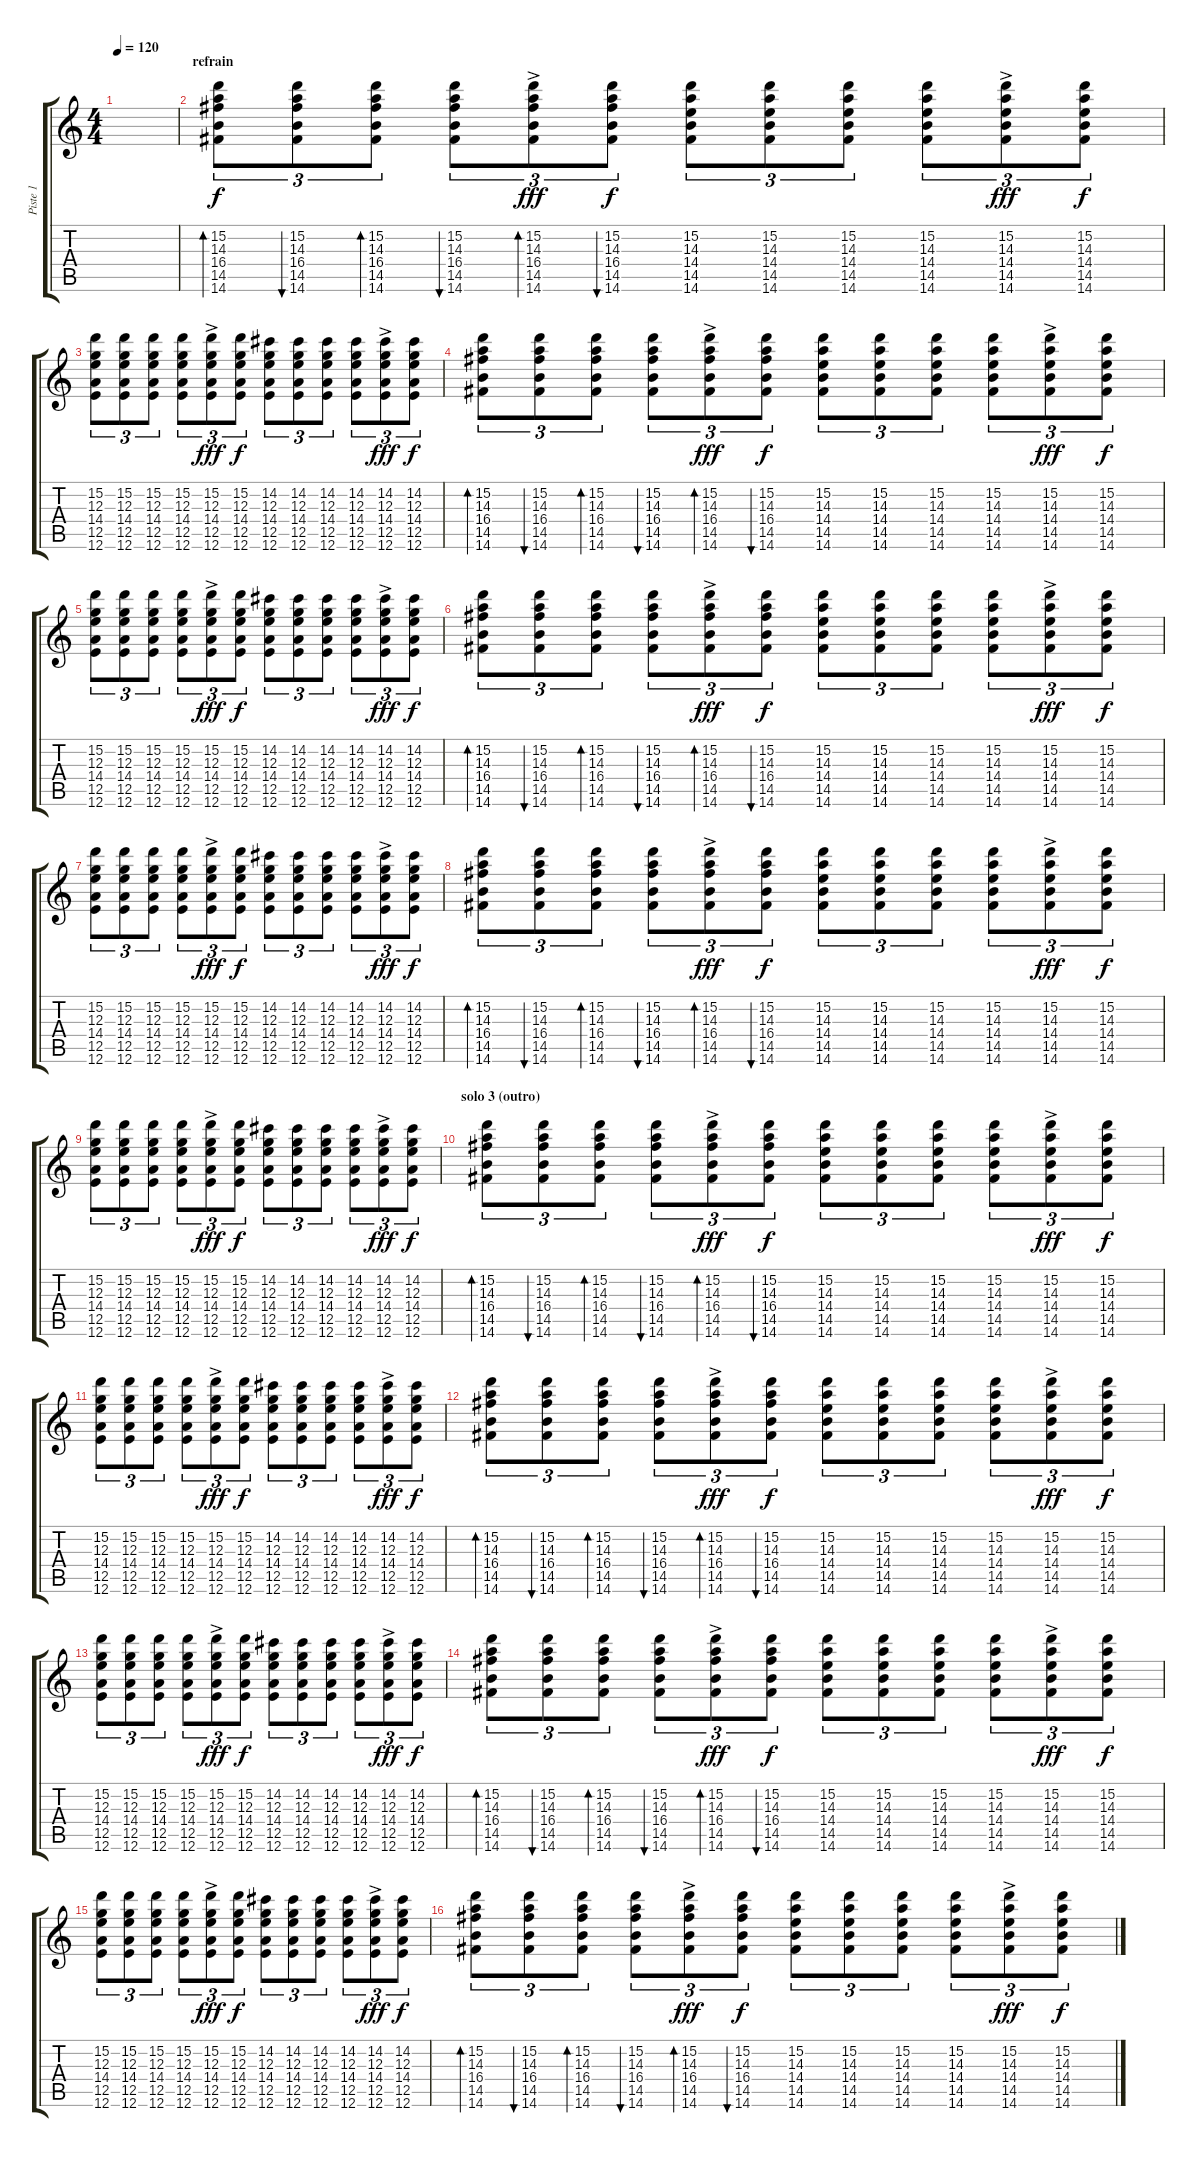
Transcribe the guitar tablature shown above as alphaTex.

\track ("Piste 1" "Piste 1") {instrument acousticguitarnylon}
\staff {score tabs}
\tuning (E4 B3 G3 D3 A2 E2) {hide}
\ts (4 4)
\tempo 120
\clef g2
\ks c
|
\section ("" "refrain")
(15.2 14.3 16.4 14.5 14.6).8{tu (3 2) bd 30} (15.2 14.3 16.4 14.5 14.6).8{tu (3 2) bu 30} (15.2 14.3 16.4 14.5 14.6).8{tu (3 2) bd 30} (15.2 14.3 16.4 14.5 14.6).8{tu (3 2) bu 30} (15.2{ac} 14.3{ac} 16.4{ac} 14.5{ac} 14.6{ac}).8{tu (3 2) bd 30 dy fff} (15.2 14.3 16.4 14.5 14.6).8{tu (3 2) bu 30 dy f} (15.2 14.3 14.4 14.5 14.6).8{tu (3 2)} (15.2 14.3 14.4 14.5 14.6).8{tu (3 2)} (15.2 14.3 14.4 14.5 14.6).8{tu (3 2)} (15.2 14.3 14.4 14.5 14.6).8{tu (3 2)} (15.2{ac} 14.3{ac} 14.4{ac} 14.5{ac} 14.6{ac}).8{tu (3 2) dy fff} (15.2 14.3 14.4 14.5 14.6).8{tu (3 2) dy f} |
(15.2 12.3 14.4 12.5 12.6).8{tu (3 2)} (15.2 12.3 14.4 12.5 12.6).8{tu (3 2)} (15.2 12.3 14.4 12.5 12.6).8{tu (3 2)} (15.2 12.3 14.4 12.5 12.6).8{tu (3 2)} (15.2{ac} 12.3{ac} 14.4{ac} 12.5{ac} 12.6{ac}).8{tu (3 2) dy fff} (15.2 12.3 14.4 12.5 12.6).8{tu (3 2) dy f} (14.2 12.3 14.4 12.5 12.6).8{tu (3 2)} (14.2 12.3 14.4 12.5 12.6).8{tu (3 2)} (14.2 12.3 14.4 12.5 12.6).8{tu (3 2)} (14.2 12.3 14.4 12.5 12.6).8{tu (3 2)} (14.2{ac} 12.3{ac} 14.4{ac} 12.5{ac} 12.6{ac}).8{tu (3 2) dy fff} (14.2 12.3 14.4 12.5 12.6).8{tu (3 2) dy f} |
(15.2 14.3 16.4 14.5 14.6).8{tu (3 2) bd 30} (15.2 14.3 16.4 14.5 14.6).8{tu (3 2) bu 30} (15.2 14.3 16.4 14.5 14.6).8{tu (3 2) bd 30} (15.2 14.3 16.4 14.5 14.6).8{tu (3 2) bu 30} (15.2{ac} 14.3{ac} 16.4{ac} 14.5{ac} 14.6{ac}).8{tu (3 2) bd 30 dy fff} (15.2 14.3 16.4 14.5 14.6).8{tu (3 2) bu 30 dy f} (15.2 14.3 14.4 14.5 14.6).8{tu (3 2)} (15.2 14.3 14.4 14.5 14.6).8{tu (3 2)} (15.2 14.3 14.4 14.5 14.6).8{tu (3 2)} (15.2 14.3 14.4 14.5 14.6).8{tu (3 2)} (15.2{ac} 14.3{ac} 14.4{ac} 14.5{ac} 14.6{ac}).8{tu (3 2) dy fff} (15.2 14.3 14.4 14.5 14.6).8{tu (3 2) dy f} |
(15.2 12.3 14.4 12.5 12.6).8{tu (3 2)} (15.2 12.3 14.4 12.5 12.6).8{tu (3 2)} (15.2 12.3 14.4 12.5 12.6).8{tu (3 2)} (15.2 12.3 14.4 12.5 12.6).8{tu (3 2)} (15.2{ac} 12.3{ac} 14.4{ac} 12.5{ac} 12.6{ac}).8{tu (3 2) dy fff} (15.2 12.3 14.4 12.5 12.6).8{tu (3 2) dy f} (14.2 12.3 14.4 12.5 12.6).8{tu (3 2)} (14.2 12.3 14.4 12.5 12.6).8{tu (3 2)} (14.2 12.3 14.4 12.5 12.6).8{tu (3 2)} (14.2 12.3 14.4 12.5 12.6).8{tu (3 2)} (14.2{ac} 12.3{ac} 14.4{ac} 12.5{ac} 12.6{ac}).8{tu (3 2) dy fff} (14.2 12.3 14.4 12.5 12.6).8{tu (3 2) dy f} |
(15.2 14.3 16.4 14.5 14.6).8{tu (3 2) bd 30} (15.2 14.3 16.4 14.5 14.6).8{tu (3 2) bu 30} (15.2 14.3 16.4 14.5 14.6).8{tu (3 2) bd 30} (15.2 14.3 16.4 14.5 14.6).8{tu (3 2) bu 30} (15.2{ac} 14.3{ac} 16.4{ac} 14.5{ac} 14.6{ac}).8{tu (3 2) bd 30 dy fff} (15.2 14.3 16.4 14.5 14.6).8{tu (3 2) bu 30 dy f} (15.2 14.3 14.4 14.5 14.6).8{tu (3 2)} (15.2 14.3 14.4 14.5 14.6).8{tu (3 2)} (15.2 14.3 14.4 14.5 14.6).8{tu (3 2)} (15.2 14.3 14.4 14.5 14.6).8{tu (3 2)} (15.2{ac} 14.3{ac} 14.4{ac} 14.5{ac} 14.6{ac}).8{tu (3 2) dy fff} (15.2 14.3 14.4 14.5 14.6).8{tu (3 2) dy f} |
(15.2 12.3 14.4 12.5 12.6).8{tu (3 2)} (15.2 12.3 14.4 12.5 12.6).8{tu (3 2)} (15.2 12.3 14.4 12.5 12.6).8{tu (3 2)} (15.2 12.3 14.4 12.5 12.6).8{tu (3 2)} (15.2{ac} 12.3{ac} 14.4{ac} 12.5{ac} 12.6{ac}).8{tu (3 2) dy fff} (15.2 12.3 14.4 12.5 12.6).8{tu (3 2) dy f} (14.2 12.3 14.4 12.5 12.6).8{tu (3 2)} (14.2 12.3 14.4 12.5 12.6).8{tu (3 2)} (14.2 12.3 14.4 12.5 12.6).8{tu (3 2)} (14.2 12.3 14.4 12.5 12.6).8{tu (3 2)} (14.2{ac} 12.3{ac} 14.4{ac} 12.5{ac} 12.6{ac}).8{tu (3 2) dy fff} (14.2 12.3 14.4 12.5 12.6).8{tu (3 2) dy f} |
(15.2 14.3 16.4 14.5 14.6).8{tu (3 2) bd 30} (15.2 14.3 16.4 14.5 14.6).8{tu (3 2) bu 30} (15.2 14.3 16.4 14.5 14.6).8{tu (3 2) bd 30} (15.2 14.3 16.4 14.5 14.6).8{tu (3 2) bu 30} (15.2{ac} 14.3{ac} 16.4{ac} 14.5{ac} 14.6{ac}).8{tu (3 2) bd 30 dy fff} (15.2 14.3 16.4 14.5 14.6).8{tu (3 2) bu 30 dy f} (15.2 14.3 14.4 14.5 14.6).8{tu (3 2)} (15.2 14.3 14.4 14.5 14.6).8{tu (3 2)} (15.2 14.3 14.4 14.5 14.6).8{tu (3 2)} (15.2 14.3 14.4 14.5 14.6).8{tu (3 2)} (15.2{ac} 14.3{ac} 14.4{ac} 14.5{ac} 14.6{ac}).8{tu (3 2) dy fff} (15.2 14.3 14.4 14.5 14.6).8{tu (3 2) dy f} |
(15.2 12.3 14.4 12.5 12.6).8{tu (3 2)} (15.2 12.3 14.4 12.5 12.6).8{tu (3 2)} (15.2 12.3 14.4 12.5 12.6).8{tu (3 2)} (15.2 12.3 14.4 12.5 12.6).8{tu (3 2)} (15.2{ac} 12.3{ac} 14.4{ac} 12.5{ac} 12.6{ac}).8{tu (3 2) dy fff} (15.2 12.3 14.4 12.5 12.6).8{tu (3 2) dy f} (14.2 12.3 14.4 12.5 12.6).8{tu (3 2)} (14.2 12.3 14.4 12.5 12.6).8{tu (3 2)} (14.2 12.3 14.4 12.5 12.6).8{tu (3 2)} (14.2 12.3 14.4 12.5 12.6).8{tu (3 2)} (14.2{ac} 12.3{ac} 14.4{ac} 12.5{ac} 12.6{ac}).8{tu (3 2) dy fff} (14.2 12.3 14.4 12.5 12.6).8{tu (3 2) dy f} |
\section ("" "solo 3 (outro)")
(15.2 14.3 16.4 14.5 14.6).8{tu (3 2) bd 30} (15.2 14.3 16.4 14.5 14.6).8{tu (3 2) bu 30} (15.2 14.3 16.4 14.5 14.6).8{tu (3 2) bd 30} (15.2 14.3 16.4 14.5 14.6).8{tu (3 2) bu 30} (15.2{ac} 14.3{ac} 16.4{ac} 14.5{ac} 14.6{ac}).8{tu (3 2) bd 30 dy fff} (15.2 14.3 16.4 14.5 14.6).8{tu (3 2) bu 30 dy f} (15.2 14.3 14.4 14.5 14.6).8{tu (3 2)} (15.2 14.3 14.4 14.5 14.6).8{tu (3 2)} (15.2 14.3 14.4 14.5 14.6).8{tu (3 2)} (15.2 14.3 14.4 14.5 14.6).8{tu (3 2)} (15.2{ac} 14.3{ac} 14.4{ac} 14.5{ac} 14.6{ac}).8{tu (3 2) dy fff} (15.2 14.3 14.4 14.5 14.6).8{tu (3 2) dy f} |
(15.2 12.3 14.4 12.5 12.6).8{tu (3 2)} (15.2 12.3 14.4 12.5 12.6).8{tu (3 2)} (15.2 12.3 14.4 12.5 12.6).8{tu (3 2)} (15.2 12.3 14.4 12.5 12.6).8{tu (3 2)} (15.2{ac} 12.3{ac} 14.4{ac} 12.5{ac} 12.6{ac}).8{tu (3 2) dy fff} (15.2 12.3 14.4 12.5 12.6).8{tu (3 2) dy f} (14.2 12.3 14.4 12.5 12.6).8{tu (3 2)} (14.2 12.3 14.4 12.5 12.6).8{tu (3 2)} (14.2 12.3 14.4 12.5 12.6).8{tu (3 2)} (14.2 12.3 14.4 12.5 12.6).8{tu (3 2)} (14.2{ac} 12.3{ac} 14.4{ac} 12.5{ac} 12.6{ac}).8{tu (3 2) dy fff} (14.2 12.3 14.4 12.5 12.6).8{tu (3 2) dy f} |
(15.2 14.3 16.4 14.5 14.6).8{tu (3 2) bd 30} (15.2 14.3 16.4 14.5 14.6).8{tu (3 2) bu 30} (15.2 14.3 16.4 14.5 14.6).8{tu (3 2) bd 30} (15.2 14.3 16.4 14.5 14.6).8{tu (3 2) bu 30} (15.2{ac} 14.3{ac} 16.4{ac} 14.5{ac} 14.6{ac}).8{tu (3 2) bd 30 dy fff} (15.2 14.3 16.4 14.5 14.6).8{tu (3 2) bu 30 dy f} (15.2 14.3 14.4 14.5 14.6).8{tu (3 2)} (15.2 14.3 14.4 14.5 14.6).8{tu (3 2)} (15.2 14.3 14.4 14.5 14.6).8{tu (3 2)} (15.2 14.3 14.4 14.5 14.6).8{tu (3 2)} (15.2{ac} 14.3{ac} 14.4{ac} 14.5{ac} 14.6{ac}).8{tu (3 2) dy fff} (15.2 14.3 14.4 14.5 14.6).8{tu (3 2) dy f} |
(15.2 12.3 14.4 12.5 12.6).8{tu (3 2)} (15.2 12.3 14.4 12.5 12.6).8{tu (3 2)} (15.2 12.3 14.4 12.5 12.6).8{tu (3 2)} (15.2 12.3 14.4 12.5 12.6).8{tu (3 2)} (15.2{ac} 12.3{ac} 14.4{ac} 12.5{ac} 12.6{ac}).8{tu (3 2) dy fff} (15.2 12.3 14.4 12.5 12.6).8{tu (3 2) dy f} (14.2 12.3 14.4 12.5 12.6).8{tu (3 2)} (14.2 12.3 14.4 12.5 12.6).8{tu (3 2)} (14.2 12.3 14.4 12.5 12.6).8{tu (3 2)} (14.2 12.3 14.4 12.5 12.6).8{tu (3 2)} (14.2{ac} 12.3{ac} 14.4{ac} 12.5{ac} 12.6{ac}).8{tu (3 2) dy fff} (14.2 12.3 14.4 12.5 12.6).8{tu (3 2) dy f} |
(15.2 14.3 16.4 14.5 14.6).8{tu (3 2) bd 30} (15.2 14.3 16.4 14.5 14.6).8{tu (3 2) bu 30} (15.2 14.3 16.4 14.5 14.6).8{tu (3 2) bd 30} (15.2 14.3 16.4 14.5 14.6).8{tu (3 2) bu 30} (15.2{ac} 14.3{ac} 16.4{ac} 14.5{ac} 14.6{ac}).8{tu (3 2) bd 30 dy fff} (15.2 14.3 16.4 14.5 14.6).8{tu (3 2) bu 30 dy f} (15.2 14.3 14.4 14.5 14.6).8{tu (3 2)} (15.2 14.3 14.4 14.5 14.6).8{tu (3 2)} (15.2 14.3 14.4 14.5 14.6).8{tu (3 2)} (15.2 14.3 14.4 14.5 14.6).8{tu (3 2)} (15.2{ac} 14.3{ac} 14.4{ac} 14.5{ac} 14.6{ac}).8{tu (3 2) dy fff} (15.2 14.3 14.4 14.5 14.6).8{tu (3 2) dy f} |
(15.2 12.3 14.4 12.5 12.6).8{tu (3 2)} (15.2 12.3 14.4 12.5 12.6).8{tu (3 2)} (15.2 12.3 14.4 12.5 12.6).8{tu (3 2)} (15.2 12.3 14.4 12.5 12.6).8{tu (3 2)} (15.2{ac} 12.3{ac} 14.4{ac} 12.5{ac} 12.6{ac}).8{tu (3 2) dy fff} (15.2 12.3 14.4 12.5 12.6).8{tu (3 2) dy f} (14.2 12.3 14.4 12.5 12.6).8{tu (3 2)} (14.2 12.3 14.4 12.5 12.6).8{tu (3 2)} (14.2 12.3 14.4 12.5 12.6).8{tu (3 2)} (14.2 12.3 14.4 12.5 12.6).8{tu (3 2)} (14.2{ac} 12.3{ac} 14.4{ac} 12.5{ac} 12.6{ac}).8{tu (3 2) dy fff} (14.2 12.3 14.4 12.5 12.6).8{tu (3 2) dy f} |
(15.2 14.3 16.4 14.5 14.6).8{tu (3 2) bd 30} (15.2 14.3 16.4 14.5 14.6).8{tu (3 2) bu 30} (15.2 14.3 16.4 14.5 14.6).8{tu (3 2) bd 30} (15.2 14.3 16.4 14.5 14.6).8{tu (3 2) bu 30} (15.2{ac} 14.3{ac} 16.4{ac} 14.5{ac} 14.6{ac}).8{tu (3 2) bd 30 dy fff} (15.2 14.3 16.4 14.5 14.6).8{tu (3 2) bu 30 dy f} (15.2 14.3 14.4 14.5 14.6).8{tu (3 2)} (15.2 14.3 14.4 14.5 14.6).8{tu (3 2)} (15.2 14.3 14.4 14.5 14.6).8{tu (3 2)} (15.2 14.3 14.4 14.5 14.6).8{tu (3 2)} (15.2{ac} 14.3{ac} 14.4{ac} 14.5{ac} 14.6{ac}).8{tu (3 2) dy fff} (15.2 14.3 14.4 14.5 14.6).8{tu (3 2) dy f}
